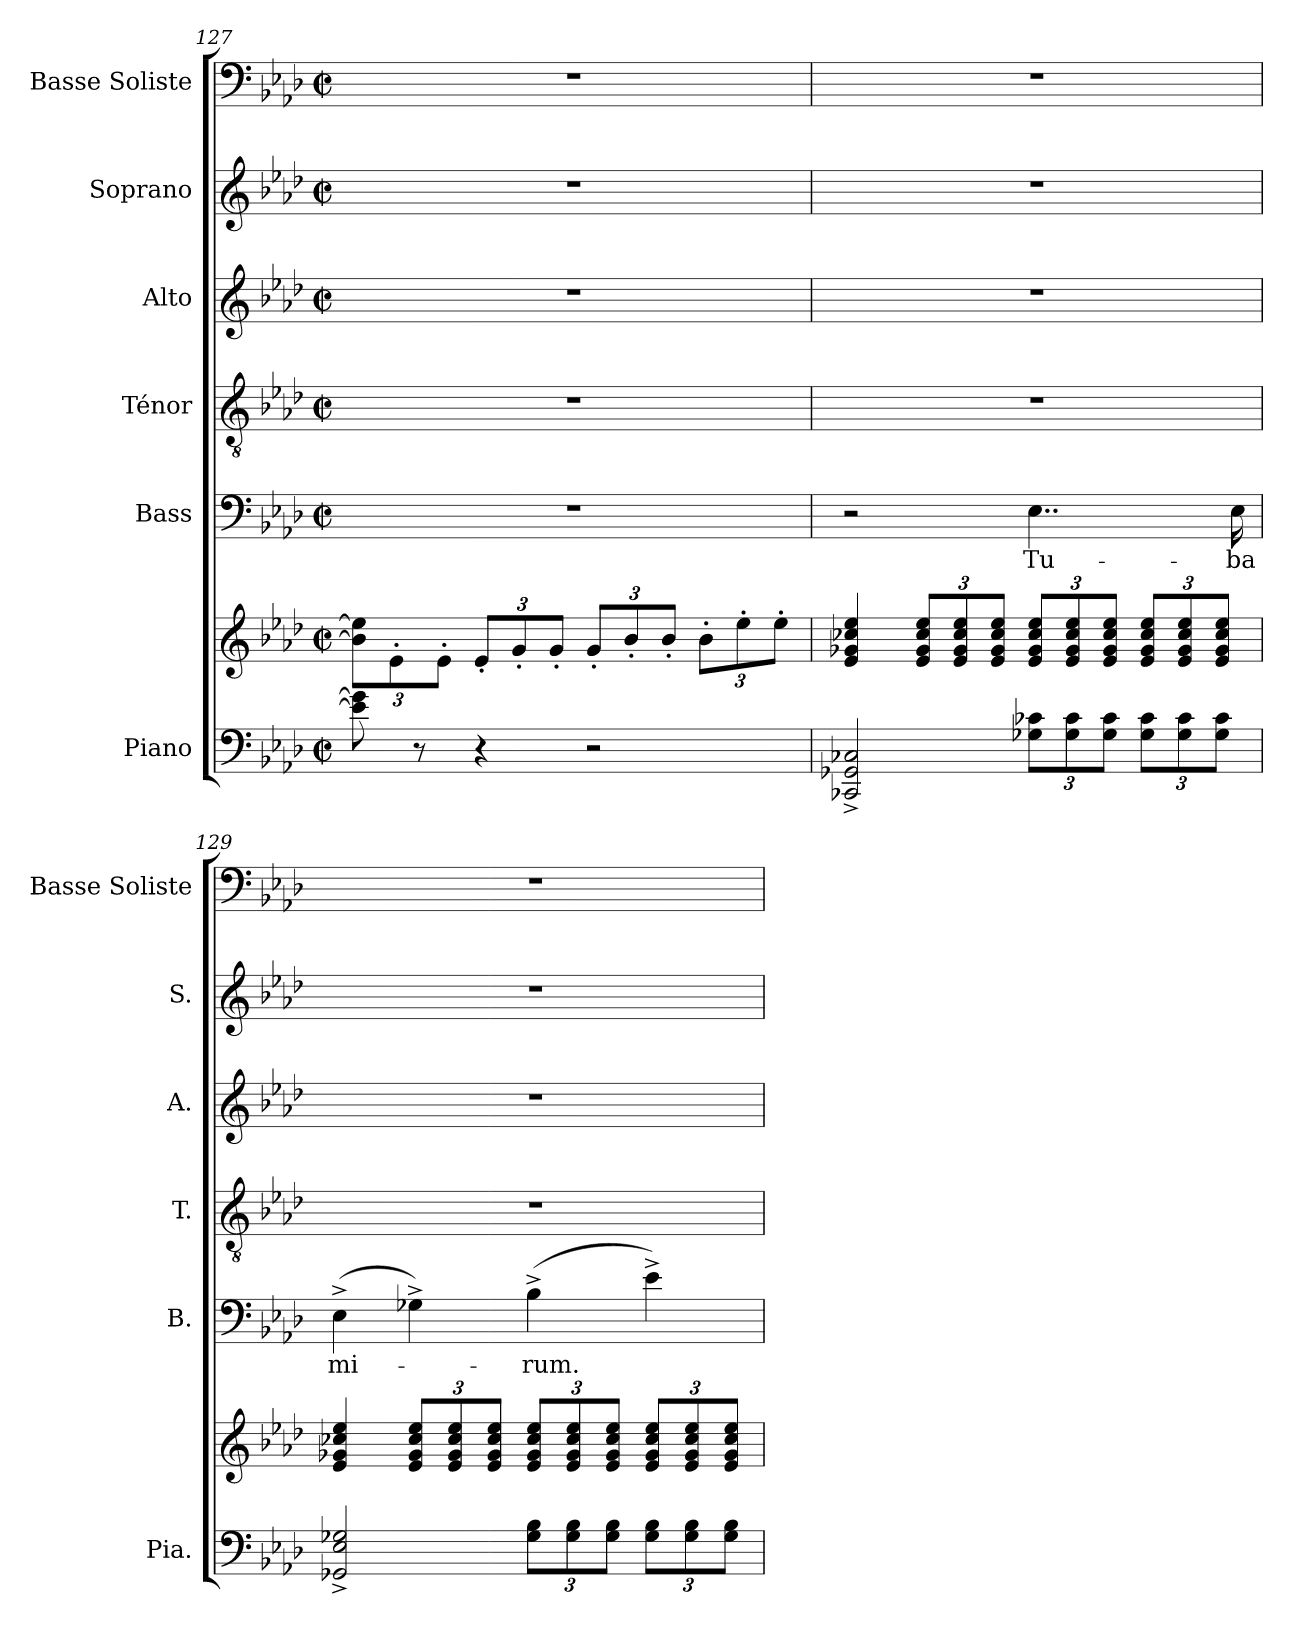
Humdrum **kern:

**kern	**kern	**kern	**text	**kern	**kern	**kern	**kern
*part6	*part6	*part5	*part5	*part4	*part3	*part2	*part1
*staff7	*staff6	*staff5	*staff5	*staff4	*staff3	*staff2	*staff1
*I"Piano	*	*I"Bass	*	*I"Ténor	*I"Alto	*I"Soprano	*I"Basse Soliste
*I'Pia.	*	*I'B.	*	*I'T.	*I'A.	*I'S.	*I'Basse Soliste
*clefF4	*clefG2	*clefF4	*	*clefGv2	*clefG2	*clefG2	*clefF4
*k[b-e-a-d-]	*k[b-e-a-d-]	*k[b-e-a-d-]	*	*k[b-e-a-d-]	*k[b-e-a-d-]	*k[b-e-a-d-]	*k[b-e-a-d-]
*M2/2	*M2/2	*M2/2	*	*M2/2	*M2/2	*M2/2	*M2/2
*met(c|)	*met(c|)	*met(c|)	*	*met(c|)	*met(c|)	*met(c|)	*met(c|)
*	*Xbrackettup	*	*	*	*	*	*
=127	=127	=127	=127	=127	=127	=127	=127
8e-\] 8g\]	12b-\] 12ee-\]L	1r	.	1r	1r	1r	1r
.	12e-'\	.	.	.	.	.	.
8r	.	.	.	.	.	.	.
.	12e-'\J	.	.	.	.	.	.
4r	12e-'/L	.	.	.	.	.	.
.	12g'/	.	.	.	.	.	.
.	12g'/J	.	.	.	.	.	.
2r	12g'/L	.	.	.	.	.	.
.	12b-'/	.	.	.	.	.	.
.	12b-'/J	.	.	.	.	.	.
.	12b-'\L	.	.	.	.	.	.
.	12ee-'\	.	.	.	.	.	.
.	12ee-'\J	.	.	.	.	.	.
=128	=128	=128	=128	=128	=128	=128	=128
2CC-X/^ 2GG-X/^ 2C-X/^	4e-/ 4g-X/ 4cc-X/ 4ee-/	2r	.	1r	1r	1r	1r
.	12e-/ 12g-/ 12cc-/ 12ee-/L	.	.	.	.	.	.
.	12e-/ 12g-/ 12cc-/ 12ee-/	.	.	.	.	.	.
.	12e-/ 12g-/ 12cc-/ 12ee-/J	.	.	.	.	.	.
*Xbrackettup	*	*	*	*	*	*	*
12G-X\ 12c-X\L	12e-/ 12g-/ 12cc-/ 12ee-/L	4..E-\	Tu-	.	.	.	.
12G-\ 12c-\	12e-/ 12g-/ 12cc-/ 12ee-/	.	.	.	.	.	.
12G-\ 12c-\J	12e-/ 12g-/ 12cc-/ 12ee-/J	.	.	.	.	.	.
12G-\ 12c-\L	12e-/ 12g-/ 12cc-/ 12ee-/L	.	.	.	.	.	.
12G-\ 12c-\	12e-/ 12g-/ 12cc-/ 12ee-/	.	.	.	.	.	.
12G-\ 12c-\J	12e-/ 12g-/ 12cc-/ 12ee-/J	.	.	.	.	.	.
.	.	16E-\	-ba	.	.	.	.
!!LO:PB:g=z
=129	=129	=129	=129	=129	=129	=129	=129
2GG-X/^ 2E-/^ 2G-X/^	4e-/ 4g-X/ 4cc-X/ 4ee-/	(4E-^\	mi-	1r	1r	1r	1r
.	12e-/ 12g-/ 12cc-/ 12ee-/L	4G-X^\)	.	.	.	.	.
.	12e-/ 12g-/ 12cc-/ 12ee-/	.	.	.	.	.	.
.	12e-/ 12g-/ 12cc-/ 12ee-/J	.	.	.	.	.	.
12G-\ 12B-\L	12e-/ 12g-/ 12cc-/ 12ee-/L	(4B-^\	-rum.	.	.	.	.
12G-\ 12B-\	12e-/ 12g-/ 12cc-/ 12ee-/	.	.	.	.	.	.
12G-\ 12B-\J	12e-/ 12g-/ 12cc-/ 12ee-/J	.	.	.	.	.	.
12G-\ 12B-\L	12e-/ 12g-/ 12cc-/ 12ee-/L	4e-^\)	.	.	.	.	.
12G-\ 12B-\	12e-/ 12g-/ 12cc-/ 12ee-/	.	.	.	.	.	.
12G-\ 12B-\J	12e-/ 12g-/ 12cc-/ 12ee-/J	.	.	.	.	.	.
=	=	=	=	=	=	=	=
*-	*-	*-	*-	*-	*-	*-	*-
